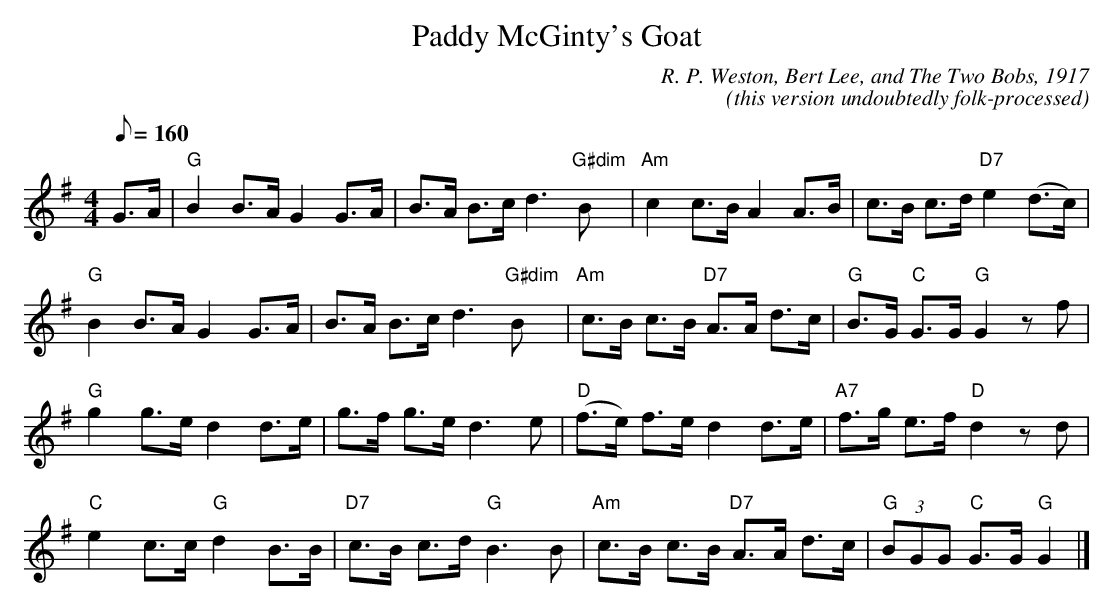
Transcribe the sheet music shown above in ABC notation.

X:1
T:Paddy McGinty's Goat
C: R. P. Weston, Bert Lee, and The Two Bobs, 1917
C: (this version undoubtedly folk-processed)
M:4/4
L:1/8
Q:160
K:G
G>A|"G"B2B>AG2G>A|B>A B>cd3 "G#dim"B y |"Am"c2c>BA2A>B|c>B c>d"D7"e2(d>c)|/
"G"B2B>AG2G>A|B>A B>cd3"G#dim"B y|"Am"c>B c>B"D7" A>A d>c|"G"B>G "C"G>G "G"G2zf|
"G"g2g>ed2d>e|g>f g>ed3e|"D"(f>e) f>e d2 d>e|"A7"f>g e>f"D"d2zd|
"C"e2c>c"G"d2B>B|"D7"c>B c>d"G"B3B|"Am"c>B c>B "D7"A>A d>c|"G"(3BGG "C"G>G "G"G2|]
